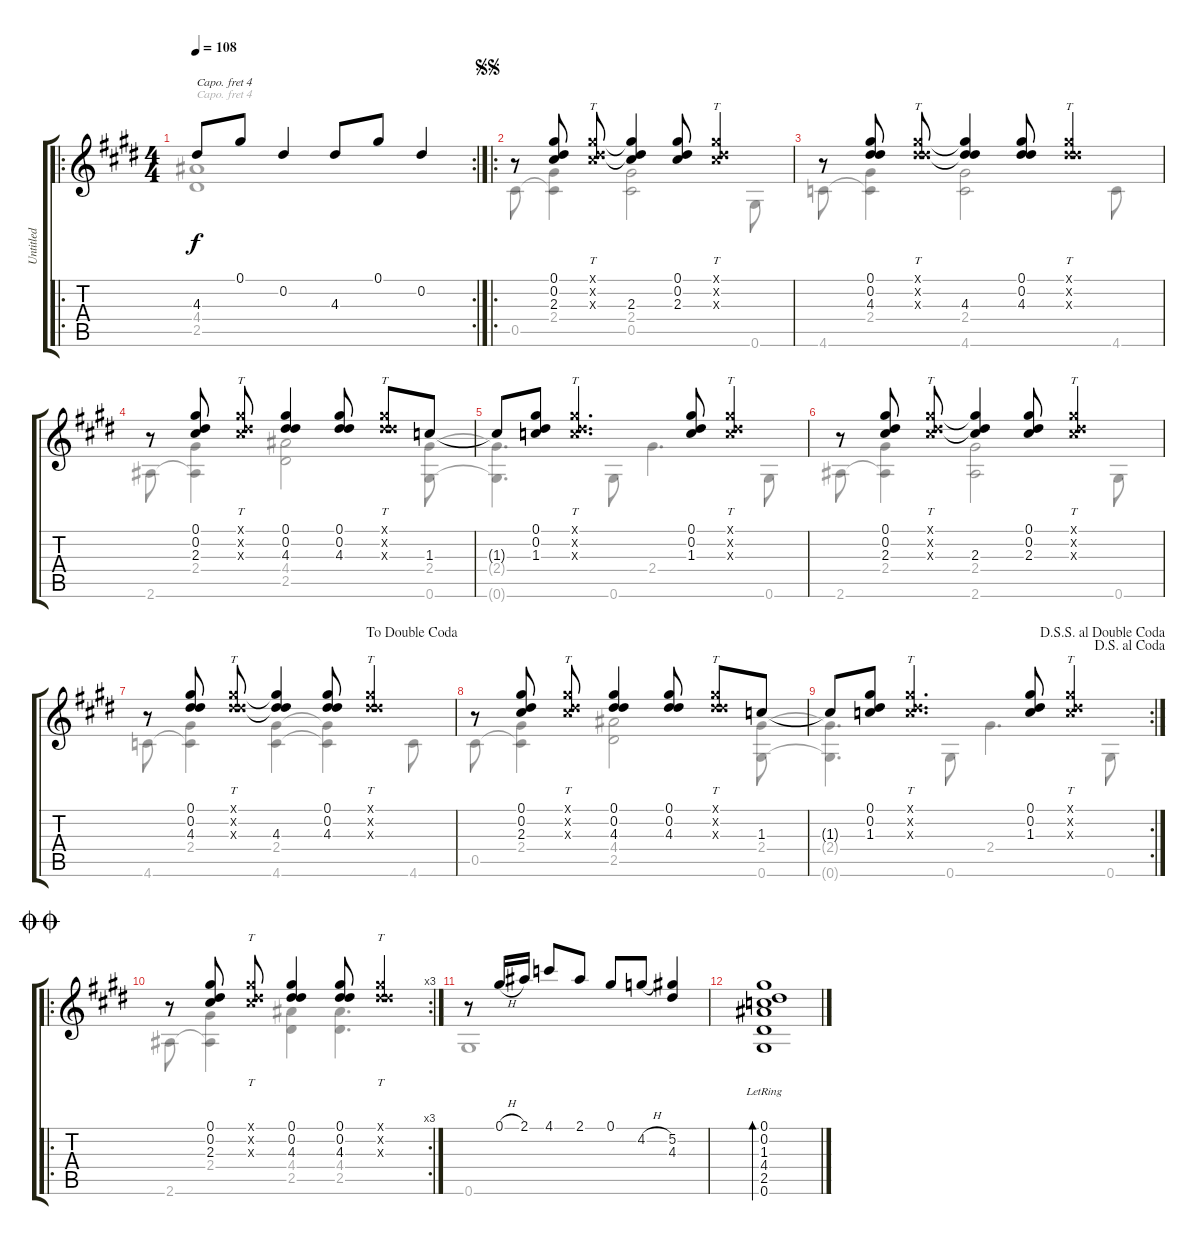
\track ("Untitled" "Untitled") {instrument acousticguitarsteel}
\staff {score tabs}
\capo 4
\tuning (E4 B3 G3 D3 A2 E2) {hide}
\voice
\ro
\rc 2
\ts (4 4)
\tempo 108
\clef g2
\ks c#minor
4.3.8{dy f} 0.1.8 0.2.4 4.3.8 0.1.8 0.2.4 |
\ro
\jump segnosegno
\ks e
r.8 (0.1 0.2 2.3).8 (0.1{x} 0.2{x} 2.3{x}).8{tt} (0.1{t} 0.2{t} 2.3).4 (0.1 0.2 2.3).8 (0.1{x} 0.2{x} 2.3{x}).4{tt} |
\ks c#minor
r.8 (0.1 0.2 4.3).8 (0.1{x} 0.2{x} 4.3{x}).8{tt} (0.1{t} 0.2{t} 4.3).4 (0.1 0.2 4.3).8 (0.1{x} 0.2{x} 4.3{x}).4{tt} |
r.8 (0.1 0.2 2.3).8 (0.1{x} 0.2{x} 2.3{x}).8{tt} (0.1 0.2 4.3).4 (0.1 0.2 4.3).8 (0.1{x} 0.2{x} 4.3{x}).8{tt} 1.3.8 |
1.3{t}.8 (0.1 0.2 1.3).8 (0.1{x} 0.2{x} 1.3{x}).4{tt d} (0.1 0.2 1.3).8 (0.1{x} 0.2{x} 1.3{x}).4{tt} |
\ks e
r.8 (0.1 0.2 2.3).8 (0.1{x} 0.2{x} 2.3{x}).8{tt} (0.1{t} 0.2{t} 2.3).4 (0.1 0.2 2.3).8 (0.1{x} 0.2{x} 2.3{x}).4{tt} |
\jump dadoublecoda
\ks c#minor
r.8 (0.1 0.2 4.3).8 (0.1{x} 0.2{x} 4.3{x}).8{tt} (0.1{t} 0.2{t} 4.3).4 (0.1 0.2 4.3).8 (0.1{x} 0.2{x} 4.3{x}).4{tt} |
r.8 (0.1 0.2 2.3).8 (0.1{x} 0.2{x} 2.3{x}).8{tt} (0.1 0.2 4.3).4 (0.1 0.2 4.3).8 (0.1{x} 0.2{x} 4.3{x}).8{tt} 1.3.8 |
\rc 2
\jump dalsegnoalcoda
\jump dalsegnosegnoaldoublecoda
1.3{t}.8 (0.1 0.2 1.3).8 (0.1{x} 0.2{x} 1.3{x}).4{tt d} (0.1 0.2 1.3).8 (0.1{x} 0.2{x} 1.3{x}).4{tt} |
\ro
\rc 3
\jump doublecoda
\ks e
r.8 (0.1 0.2 2.3).8 (0.1{x} 0.2{x} 2.3{x}).8{tt} (0.1 0.2 4.3).4 (0.1 0.2 4.3).8 (0.1{x} 0.2{x} 4.3{x}).4{tt} |
\ks c#minor
r.8 0.1{h}.16 2.1.16 4.1.8 2.1.8 0.1.8 4.2{h}.8 (5.2 4.3).4 |
(0.1{lr} 0.2{lr} 1.3{lr} 4.4{lr} 2.5{lr} 0.6{lr}).1{bd 30}
\voice
\clef g2
\ottava regular
\simile none
\ks c#minor
(4.4{t} 2.5{t}).1{dy f} |
\ks e
0.5.8 (2.4 0.5{t}).4 (2.4 0.5).2 0.6.8 |
\ks c#minor
4.6.8 (2.4 4.6{t}).4 (2.4 4.6).2 4.6.8 |
2.6.8 (2.4 2.6{t}).4 (4.4 2.5).2 (2.4 0.6).8 |
(2.4{t} 0.6{t}).4{d} 0.6.8 2.4.4{d} 0.6.8 |
\ks e
2.6.8 (2.4 2.6{t}).4 (2.4 2.6).2 0.6.8 |
\ks c#minor
4.6.8 (2.4 4.6{t}).4 (2.4 4.6).4 (2.4{t} 4.6{t}).4 4.6.8 |
0.5.8 (2.4 0.5{t}).4 (4.4 2.5).2 (2.4 0.6).8 |
(2.4{t} 0.6{t}).4{d} 0.6.8 2.4.4{d} 0.6.8 |
\ks e
2.6.8 (2.4 2.6{t}).4 (4.4 2.5).4 (4.4 2.5).4{d} |
\ks c#minor
0.6.1 |
